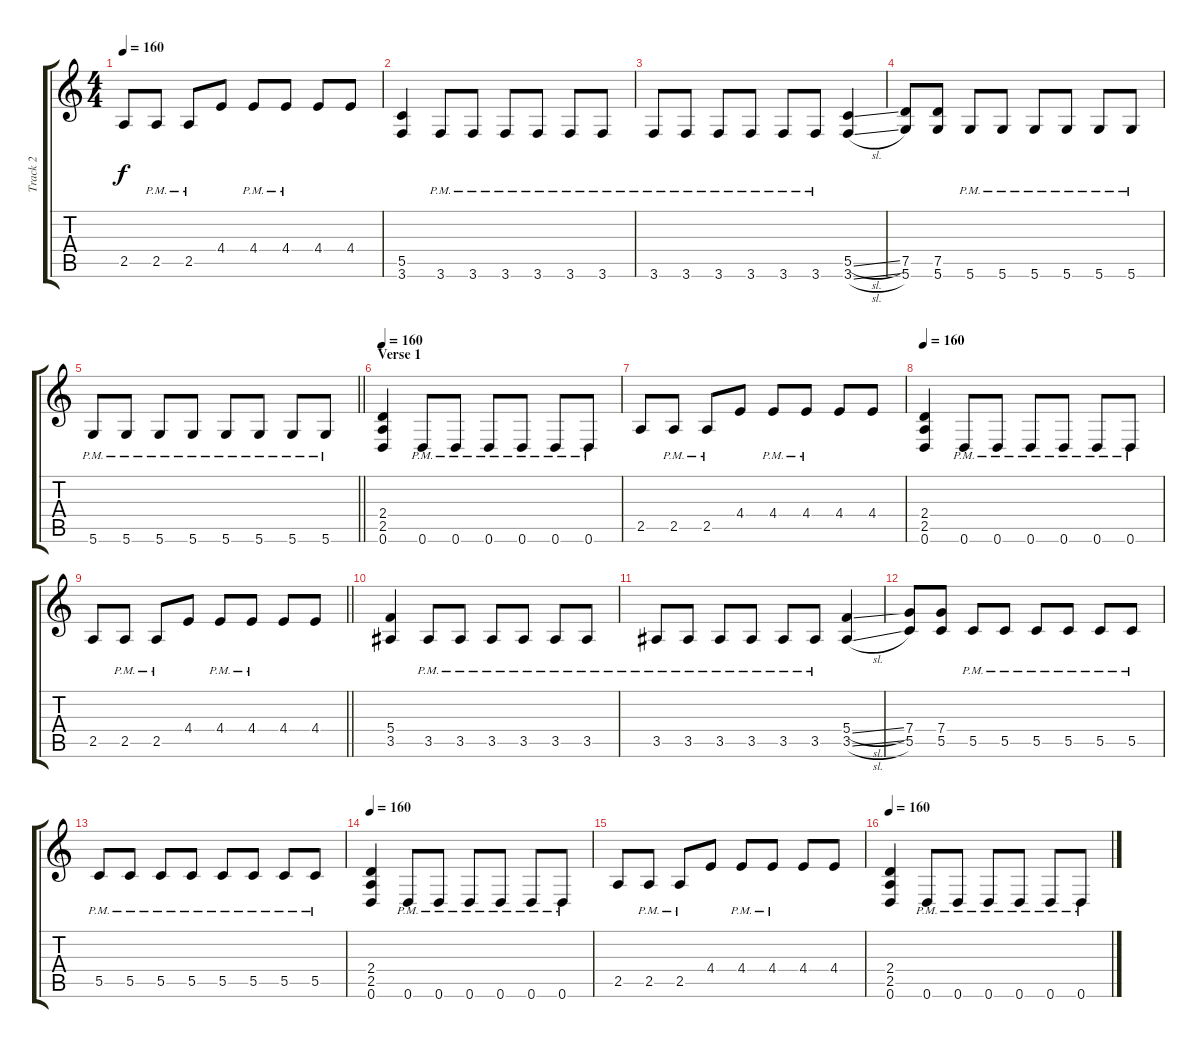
\track ("Track 2" "Track 2") {instrument overdrivenguitar}
\staff {score tabs}
\tuning (D4 A3 F3 C3 G2 D2) {hide}
\ts (4 4)
\tempo 160
\clef g2
\ks c
2.5.8{dy f} 2.5{pm}.8 2.5{pm}.8 4.4.8 4.4{pm}.8 4.4{pm}.8 4.4.8 4.4.8 |
(5.5 3.6).4 3.6{pm}.8 3.6{pm}.8 3.6{pm}.8 3.6{pm}.8 3.6{pm}.8 3.6{pm}.8 |
3.6{pm}.8 3.6{pm}.8 3.6{pm}.8 3.6{pm}.8 3.6{pm}.8 3.6{pm}.8 (5.5{sl} 3.6{sl}).4 |
(7.5 5.6).8 (7.5 5.6).8 5.6{pm}.8 5.6{pm}.8 5.6{pm}.8 5.6{pm}.8 5.6{pm}.8 5.6{pm}.8 |
\barLineRight lightlight
5.6{pm}.8 5.6{pm}.8 5.6{pm}.8 5.6{pm}.8 5.6{pm}.8 5.6{pm}.8 5.6{pm}.8 5.6{pm}.8 |
\section ("" "Verse 1")
\tempo 160
(2.4 2.5 0.6).4 0.6{pm}.8 0.6{pm}.8 0.6{pm}.8 0.6{pm}.8 0.6{pm}.8 0.6{pm}.8 |
2.5.8 2.5{pm}.8 2.5{pm}.8 4.4.8 4.4{pm}.8 4.4{pm}.8 4.4.8 4.4.8 |
\tempo 160
(2.4 2.5 0.6).4 0.6{pm}.8 0.6{pm}.8 0.6{pm}.8 0.6{pm}.8 0.6{pm}.8 0.6{pm}.8 |
\barLineRight lightlight
2.5.8 2.5{pm}.8 2.5{pm}.8 4.4.8 4.4{pm}.8 4.4{pm}.8 4.4.8 4.4.8 |
(5.4 3.5).4 3.5{pm}.8 3.5{pm}.8 3.5{pm}.8 3.5{pm}.8 3.5{pm}.8 3.5{pm}.8 |
3.5{pm}.8 3.5{pm}.8 3.5{pm}.8 3.5{pm}.8 3.5{pm}.8 3.5{pm}.8 (5.4{sl} 3.5{sl}).4 |
(7.4 5.5).8 (7.4 5.5).8 5.5{pm}.8 5.5{pm}.8 5.5{pm}.8 5.5{pm}.8 5.5{pm}.8 5.5{pm}.8 |
5.5{pm}.8 5.5{pm}.8 5.5{pm}.8 5.5{pm}.8 5.5{pm}.8 5.5{pm}.8 5.5{pm}.8 5.5{pm}.8 |
\tempo 160
(2.4 2.5 0.6).4 0.6{pm}.8 0.6{pm}.8 0.6{pm}.8 0.6{pm}.8 0.6{pm}.8 0.6{pm}.8 |
2.5.8 2.5{pm}.8 2.5{pm}.8 4.4.8 4.4{pm}.8 4.4{pm}.8 4.4.8 4.4.8 |
\tempo 160
(2.4 2.5 0.6).4 0.6{pm}.8 0.6{pm}.8 0.6{pm}.8 0.6{pm}.8 0.6{pm}.8 0.6{pm}.8
